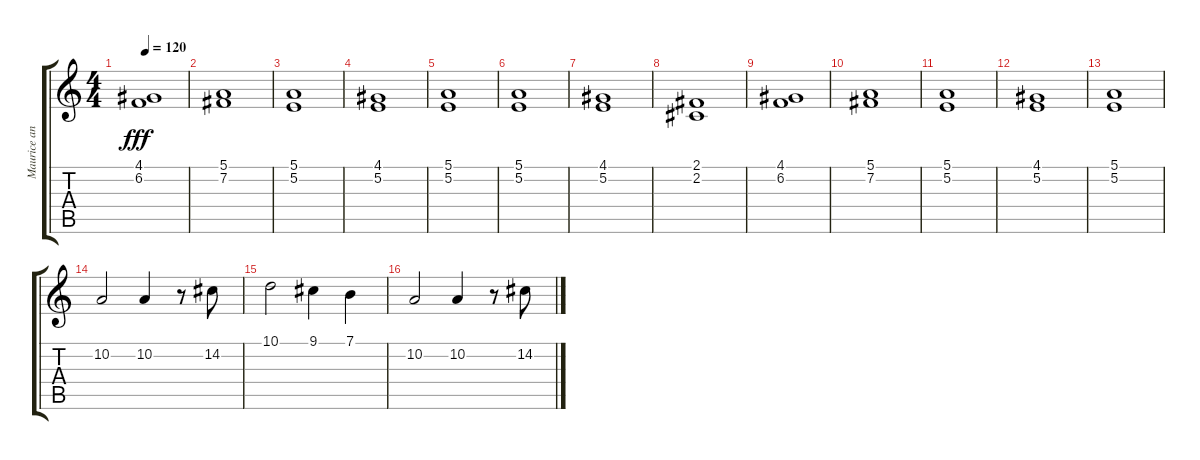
\track ("Maurice and Robin" "Maurice an") {instrument voiceoohs}
\staff {score tabs}
\tuning (E4 B3 G3 D3 A2 E2) {hide}
\ts (4 4)
\tempo 120
\clef g2
\ks c
(4.1 6.2).1{dy fff} |
(5.1 7.2).1 |
(5.1 5.2).1 |
(4.1 5.2).1 |
(5.1 5.2).1 |
(5.1 5.2).1{volume 14 instrument choiraahs} |
(4.1 5.2).1 |
(2.1 2.2).1 |
(4.1 6.2).1 |
(5.1 7.2).1 |
(5.1 5.2).1 |
(4.1 5.2).1 |
(5.1 5.2).1 |
10.2.2{volume 16 instrument brasssection} 10.2.4 r.8 14.2.8 |
10.1.2 9.1.4 7.1.4 |
10.2.2 10.2.4 r.8 14.2.8
